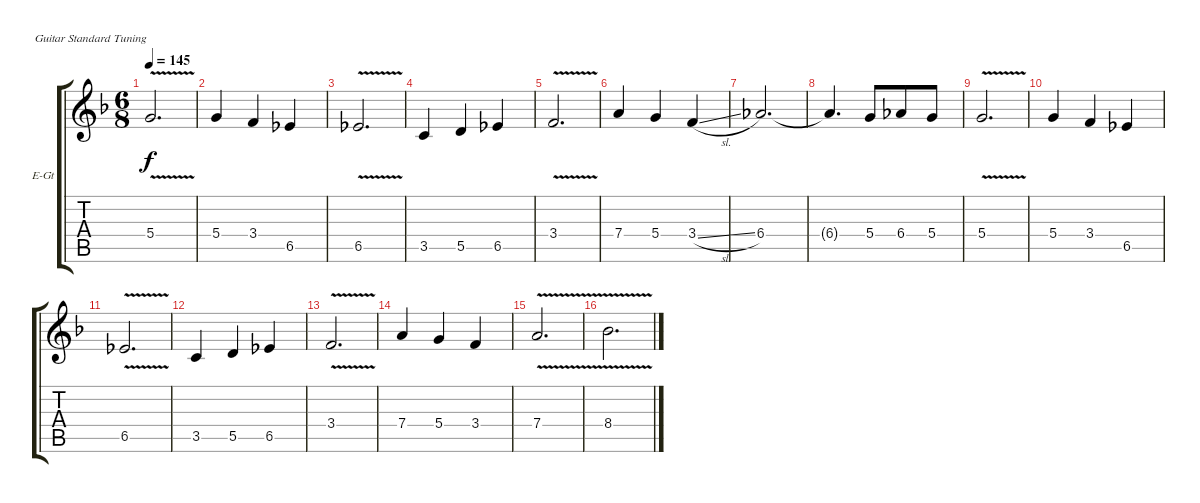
\bracketExtendMode groupsimilarinstruments
\firstSystemTrackNameOrientation horizontal
\otherSystemsTrackNameOrientation horizontal
\track ("Electric Guitar 2" "E-Gt") {instrument distortionguitar}
\staff {score tabs}
\tuning (E4 B3 G3 D3 A2 E2)
\ts (6 8)
\tempo 145
\clef g2
\ks f
5.4{v}.2{d dy f} |
5.4.4 3.4.4 6.5.4 |
6.5{v}.2{d} |
3.5.4 5.5.4 6.5.4 |
3.4{v}.2{d} |
7.4.4 5.4.4 3.4{sl}.4 |
6.4.2{d} |
6.4{t}.4{d} 5.4.8 6.4.8 5.4.8 |
5.4{v}.2{d} |
5.4.4 3.4.4 6.5.4 |
6.5{v}.2{d} |
3.5.4 5.5.4 6.5.4 |
3.4{v}.2{d} |
7.4.4 5.4.4 3.4.4 |
7.4{v}.2{d} |
8.4{v}.2{d}
